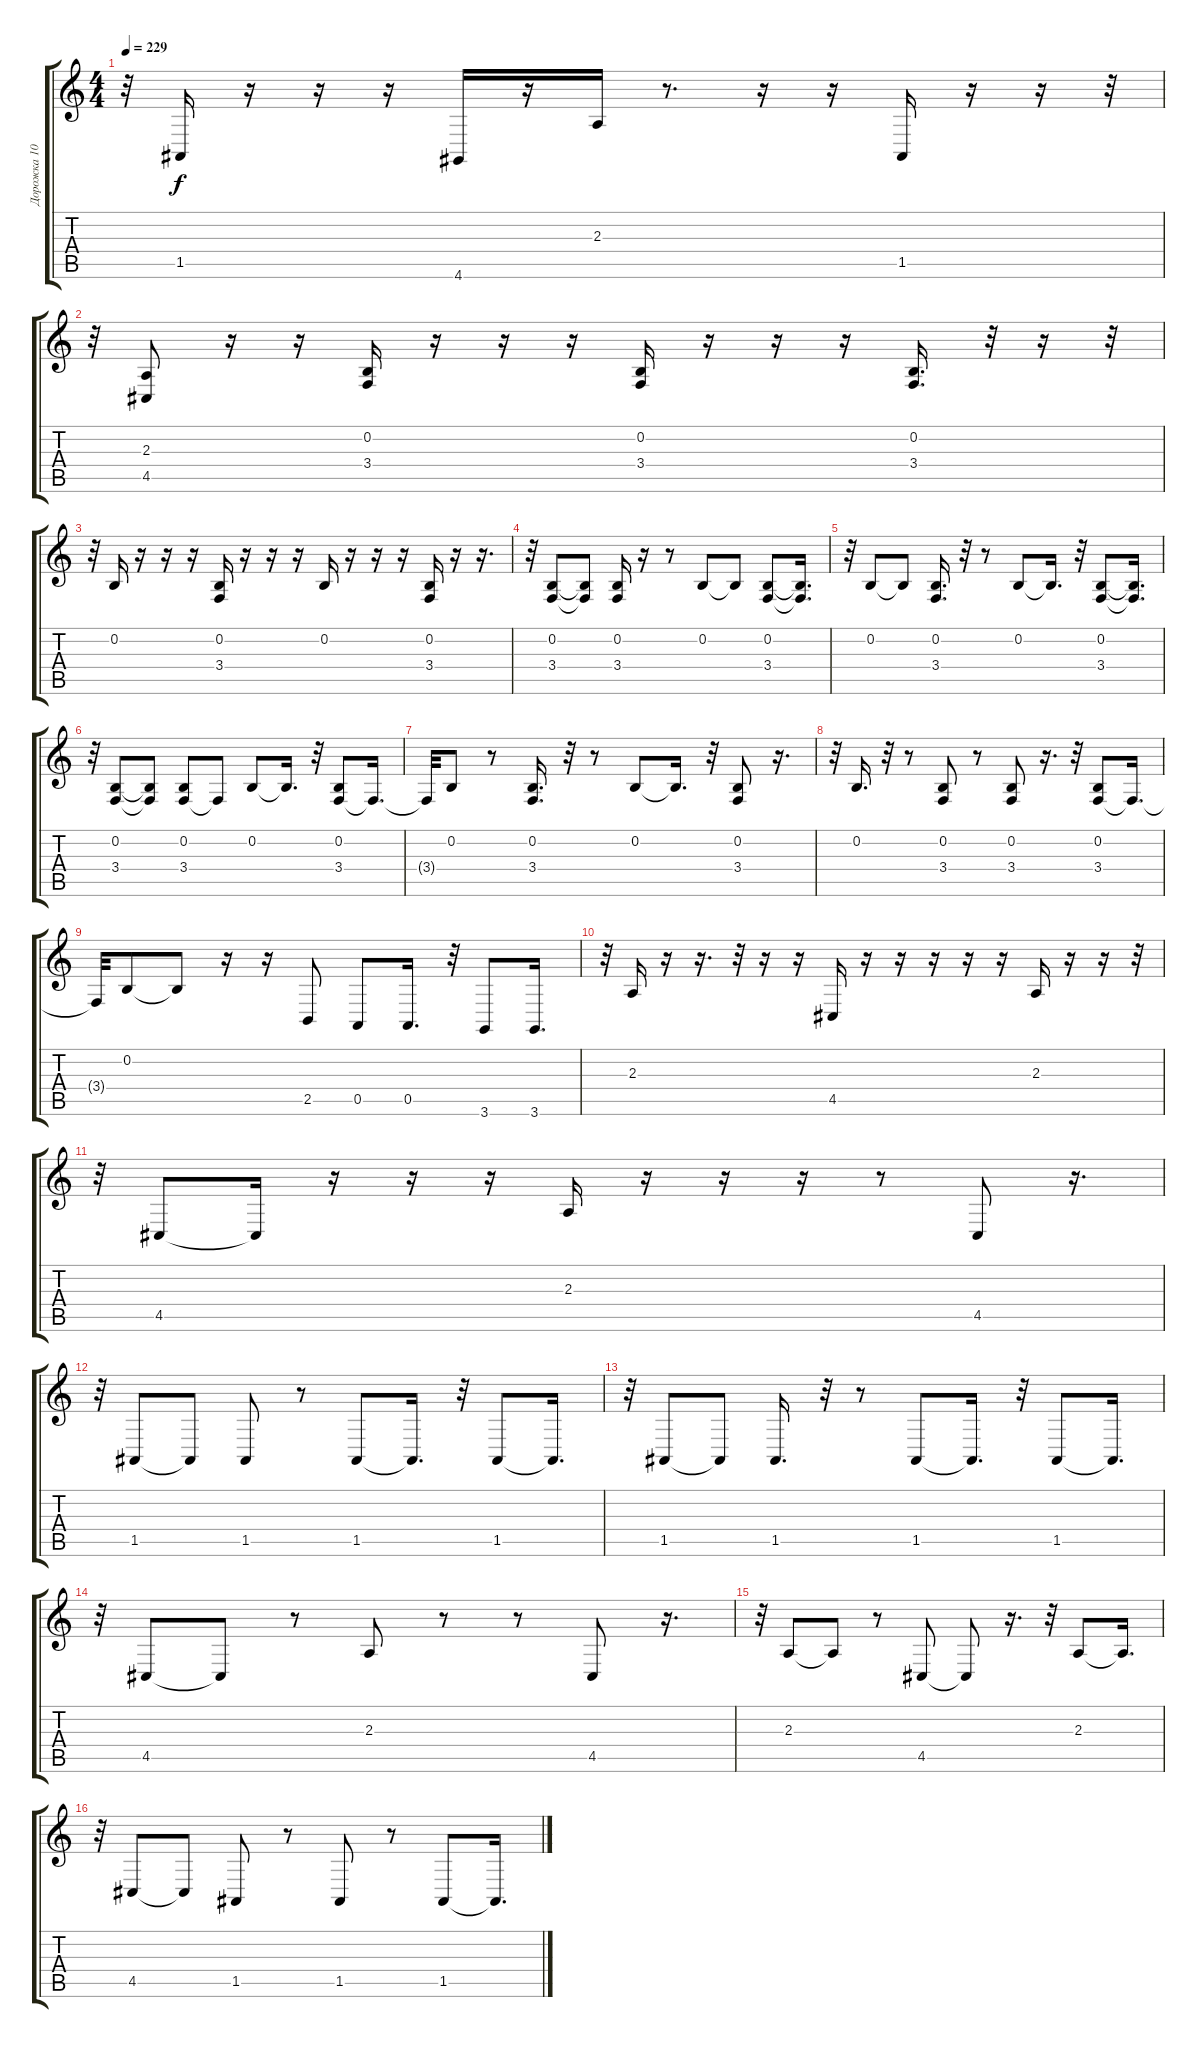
\track ("Дорожка 10" "Дорожка 10") {instrument drawbarorgan}
\staff {score tabs}
\tuning (E4 B3 G3 D3 A2 E2) {hide}
\ts (4 4)
\tempo 229
\clef g2
\ks c
r.32{dy f} 1.5.16 r.16 r.16 r.16 4.6.16 r.16 2.3.16 r.8{d} r.16 r.16 1.5.16 r.16 r.16 r.32 |
r.32 (2.3 4.5).8 r.16 r.16 (0.2 3.4).16 r.16 r.16 r.16 (0.2 3.4).16 r.16 r.16 r.16 (0.2 3.4).16{d} r.32 r.16 r.32 |
r.32 0.2.16 r.16 r.16 r.16 (0.2 3.4).16 r.16 r.16 r.16 0.2.16 r.16 r.16 r.16 (0.2 3.4).16 r.16 r.16{d} |
r.32 (0.2 3.4).8 (0.2{t} 3.4{t}).8 (0.2 3.4).16 r.16 r.8 0.2.8 0.2{t}.8 (0.2 3.4).8 (0.2{t} 3.4{t}).16{d} |
r.32 0.2.8 0.2{t}.8 (0.2 3.4).16{d} r.32 r.8 0.2.8 0.2{t}.16{d} r.32 (0.2 3.4).8 (0.2{t} 3.4{t}).16{d} |
r.32 (0.2 3.4).8 (0.2{t} 3.4{t}).8 (0.2 3.4).8 3.4{t}.8 0.2.8 0.2{t}.16{d} r.32 (0.2 3.4).8 3.4{t}.16{d} |
3.4{t}.32 0.2.8 r.8 (0.2 3.4).16{d} r.32 r.8 0.2.8 0.2{t}.16{d} r.32 (0.2 3.4).8 r.16{d} |
r.32 0.2.16{d} r.32 r.8 (0.2 3.4).8 r.8 (0.2 3.4).8 r.16{d} r.32 (0.2 3.4).8 3.4{t}.16{d} |
3.4{t}.32 0.2.8 0.2{t}.8 r.16 r.16 2.5.8 0.5.8 0.5.16{d} r.32 3.6.8 3.6.16{d} |
r.32 2.3.16 r.16 r.16{d} r.32 r.16 r.16 4.5.16 r.16 r.16 r.16 r.16 r.16 2.3.16 r.16 r.16 r.32 |
r.32 4.5.8 4.5{t}.16 r.16 r.16 r.16 2.3.16 r.16 r.16 r.16 r.8 4.5.8 r.16{d} |
r.32 1.5.8 1.5{t}.8 1.5.8 r.8 1.5.8 1.5{t}.16{d} r.32 1.5.8 1.5{t}.16{d} |
r.32 1.5.8 1.5{t}.8 1.5.16{d} r.32 r.8 1.5.8 1.5{t}.16{d} r.32 1.5.8 1.5{t}.16{d} |
r.32 4.5.8 4.5{t}.8 r.8 2.3.8 r.8 r.8 4.5.8 r.16{d} |
r.32 2.3.8 2.3{t}.8 r.8 4.5.8 4.5{t}.8 r.16{d} r.32 2.3.8 2.3{t}.16{d} |
r.32 4.5.8 4.5{t}.8 1.5.8 r.8 1.5.8 r.8 1.5.8 1.5{t}.16{d}
